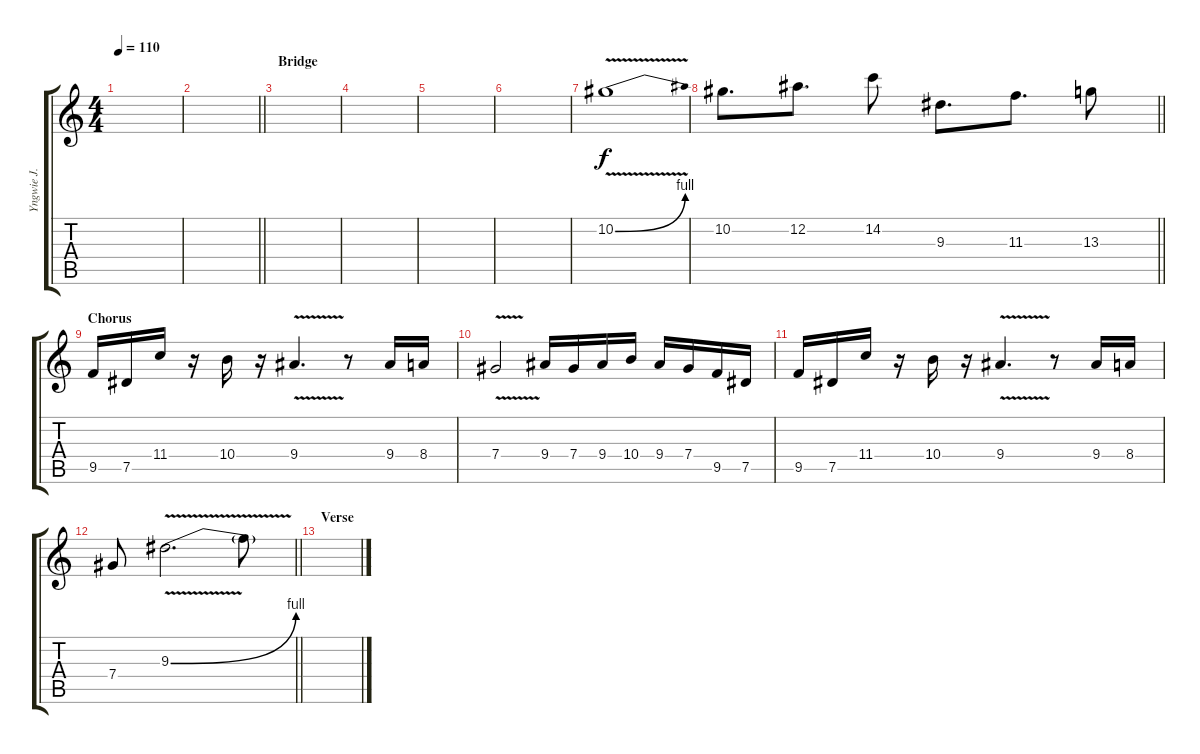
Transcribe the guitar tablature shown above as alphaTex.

\track ("Yngwie J. Malmsteen" "Yngwie J. ") {instrument overdrivenguitar}
\staff {score tabs}
\tuning (Eb4 Bb3 Gb3 Db3 Ab2 Eb2) {hide}
\ts (4 4)
\tempo 110
\clef g2
\ks c
|
\barLineRight lightlight
|
\section ("" "Bridge")
|
|
|
|
10.2{be (bend 0 0 60 4) v}.1 |
\barLineRight lightlight
10.2.8{d} 12.2.8{d} 14.2.8 9.3.8{d} 11.3.8{d} 13.3.8 |
\section ("" "Chorus")
9.5.16 7.5.16 11.4.16 r.16 10.4.16 r.16 9.4{v}.4{d} r.8 9.4.16 8.4.16 |
7.4{v}.2 9.4.16 7.4.16 9.4.16 10.4.16 9.4.16 7.4.16 9.5.16 7.5.16 |
9.5.16 7.5.16 11.4.16 r.16 10.4.16 r.16 9.4{v}.4{d} r.8 9.4.16 8.4.16 |
\barLineRight lightlight
7.4.8 9.3{be (bend 0 0 60 4) v}.2{d} 9.3{t}.8 |
\section ("" "Verse")
